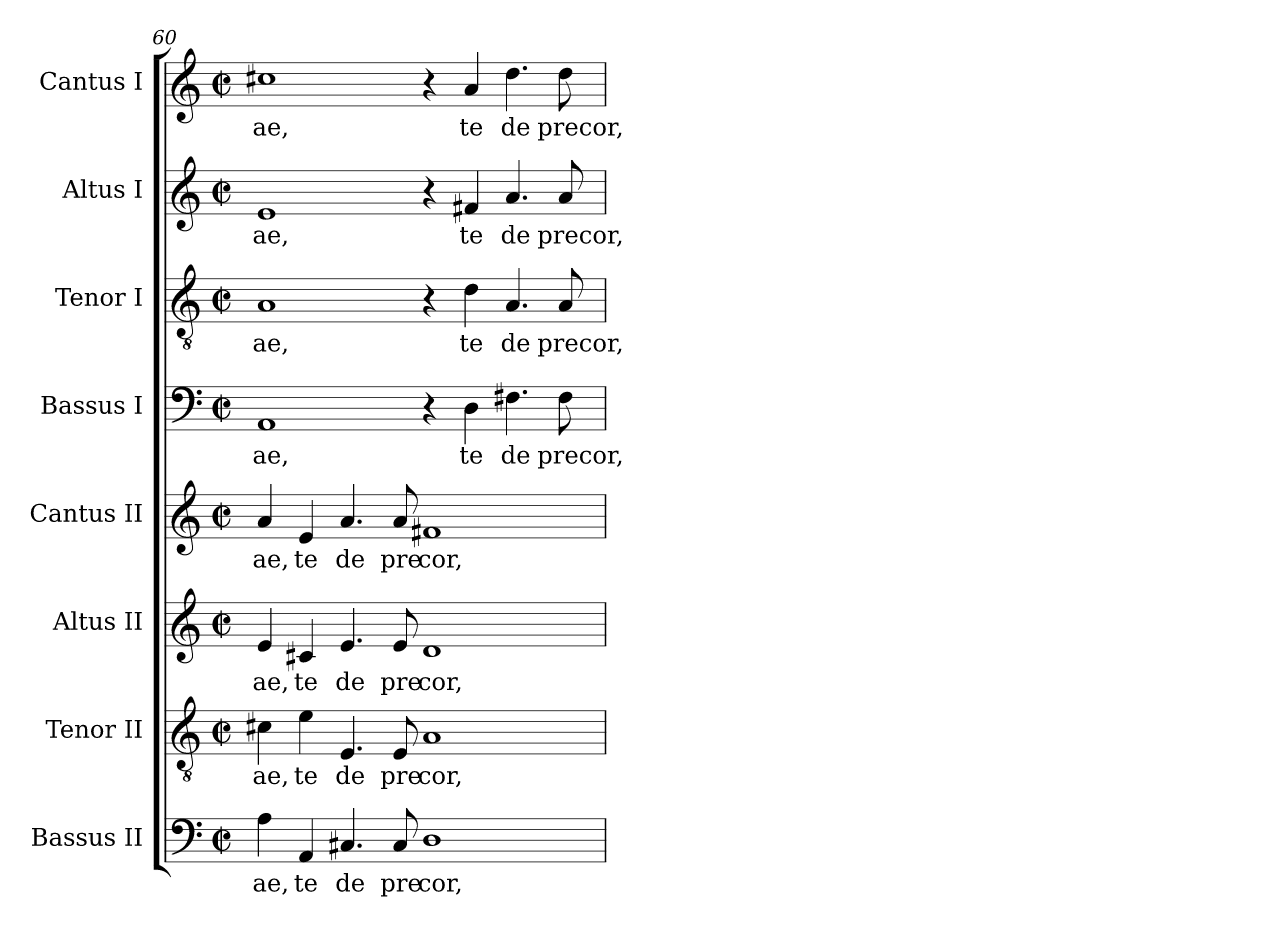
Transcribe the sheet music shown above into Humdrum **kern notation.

**kern	**text	**kern	**text	**kern	**text	**kern	**text	**kern	**text	**kern	**text	**kern	**text	**kern	**text
*part8	*part8	*part7	*part7	*part6	*part6	*part5	*part5	*part4	*part4	*part3	*part3	*part2	*part2	*part1	*part1
*staff8	*staff8	*staff7	*staff7	*staff6	*staff6	*staff5	*staff5	*staff4	*staff4	*staff3	*staff3	*staff2	*staff2	*staff1	*staff1
*I"Bassus II	*	*I"Tenor II	*	*I"Altus II	*	*I"Cantus II	*	*I"Bassus I	*	*I"Tenor I	*	*I"Altus I	*	*I"Cantus I	*
*clefF4	*	*clefGv2	*	*clefG2	*	*clefG2	*	*clefF4	*	*clefGv2	*	*clefG2	*	*clefG2	*
*M2/2	*	*M2/2	*	*M2/2	*	*M2/2	*	*M2/2	*	*M2/2	*	*M2/2	*	*M2/2	*
*met(c|)	*	*met(c|)	*	*met(c|)	*	*met(c|)	*	*met(c|)	*	*met(c|)	*	*met(c|)	*	*met(c|)	*
=60	=60	=60	=60	=60	=60	=60	=60	=60	=60	=60	=60	=60	=60	=60	=60
!	!LO:LY:b:cj	!	!LO:LY:b:cj	!	!LO:LY:b:cj	!	!LO:LY:b:cj	!	!LO:LY:b:cj	!	!LO:LY:b:cj	!	!LO:LY:b:cj	!	!LO:LY:b:cj
4A\	ae,	4c#\	ae,	4e/	-ae,	4a/	-ae,	1AA	ae,	1A	ae,	1e	ae,	1cc#X	ae,
!	!LO:LY:b:cj	!	!LO:LY:b:cj	!	!LO:LY:b:cj	!	!LO:LY:b:cj	!	!	!	!	!	!	!	!
4AA/	te	4e\	te	4c#X/	te	4e/	te	.	.	.	.	.	.	.	.
!	!LO:LY:b:cj	!	!LO:LY:b:cj	!	!LO:LY:b:cj	!	!LO:LY:b:cj	!	!	!	!	!	!	!	!
4.C#X/	de	4.E/	de	4.e/	de	4.a/	de	.	.	.	.	.	.	.	.
!	!LO:LY:b:cj	!	!LO:LY:b:cj	!	!LO:LY:b:cj	!	!LO:LY:b:cj	!	!	!	!	!	!	!	!
8C#/	pre	8E/	pre	8e/	pre	8a/	pre	.	.	.	.	.	.	.	.
!	!LO:LY:b:cj	!	!LO:LY:b:cj	!	!LO:LY:b:cj	!	!LO:LY:b:cj	!	!	!	!	!	!	!	!
1D	cor,	1A	cor,	1d	cor,	1f#X	cor,	4r	.	4r	.	4r	.	4r	.
!	!	!	!	!	!	!	!	!	!LO:LY:b:cj	!	!LO:LY:b:cj	!	!LO:LY:b:cj	!	!LO:LY:b:cj
.	.	.	.	.	.	.	.	4D\	te	4d\	te	4f#X/	te	4a/	te
!	!	!	!	!	!	!	!	!	!LO:LY:b:cj	!	!LO:LY:b:cj	!	!LO:LY:b:cj	!	!LO:LY:b:cj
.	.	.	.	.	.	.	.	4.F#X\	de	4.A/	de	4.a/	de	4.dd\	de
!	!	!	!	!	!	!	!	!	!LO:LY:b:cj	!	!LO:LY:b:cj	!	!LO:LY:b:cj	!	!LO:LY:b:cj
.	.	.	.	.	.	.	.	8F#\	precor,	8A/	precor,	8a/	precor,	8dd\	precor,
=	=	=	=	=	=	=	=	=	=	=	=	=	=	=	=
*-	*-	*-	*-	*-	*-	*-	*-	*-	*-	*-	*-	*-	*-	*-	*-
